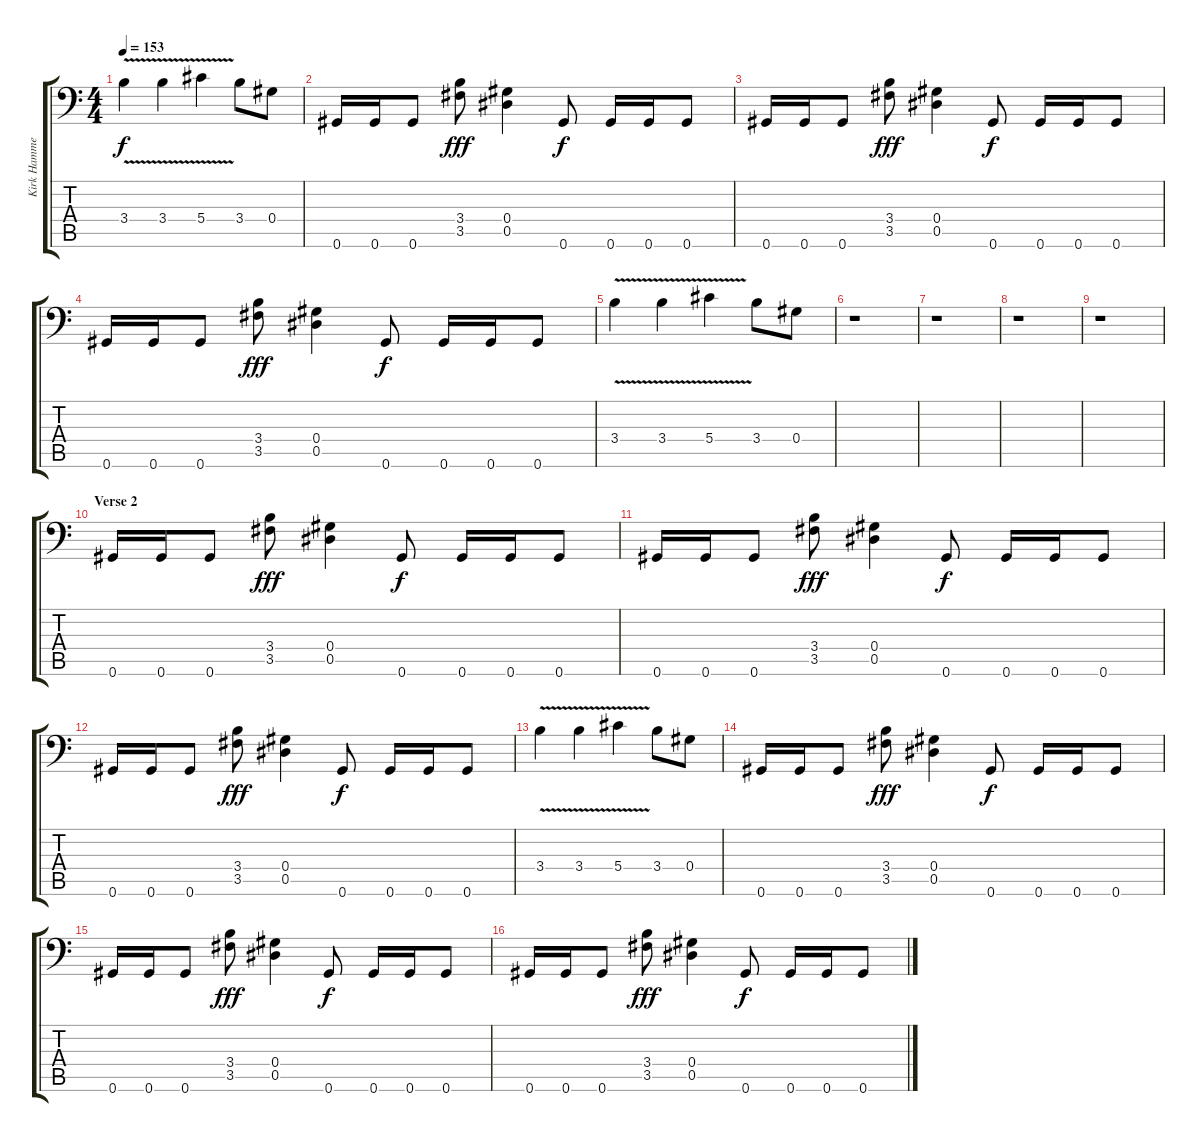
\track ("Kirk Hammett (Guitar)" "Kirk Hamme") {instrument overdrivenguitar}
\staff {score tabs}
\tuning (Bb3 F3 Db3 Ab2 Eb2 Ab1) {hide}
\ts (4 4)
\tempo 153
\clef f4
\ks c
3.4{v}.4{dy f} 3.4{v}.4 5.4{v}.4 3.4.8 0.4.8 |
0.6.16 0.6.16 0.6.8 (3.4 3.5).8{dy fff} (0.4 0.5).4 0.6.8{dy f} 0.6.16 0.6.16 0.6.8 |
0.6.16 0.6.16 0.6.8 (3.4 3.5).8{dy fff} (0.4 0.5).4 0.6.8{dy f} 0.6.16 0.6.16 0.6.8 |
0.6.16 0.6.16 0.6.8 (3.4 3.5).8{dy fff} (0.4 0.5).4 0.6.8{dy f} 0.6.16 0.6.16 0.6.8 |
3.4{v}.4 3.4{v}.4 5.4{v}.4 3.4.8 0.4.8 |
r.1 |
r.1 |
r.1 |
r.1 |
\section ("" "Verse 2")
0.6.16 0.6.16 0.6.8 (3.4 3.5).8{dy fff} (0.4 0.5).4 0.6.8{dy f} 0.6.16 0.6.16 0.6.8 |
0.6.16 0.6.16 0.6.8 (3.4 3.5).8{dy fff} (0.4 0.5).4 0.6.8{dy f} 0.6.16 0.6.16 0.6.8 |
0.6.16 0.6.16 0.6.8 (3.4 3.5).8{dy fff} (0.4 0.5).4 0.6.8{dy f} 0.6.16 0.6.16 0.6.8 |
3.4{v}.4 3.4{v}.4 5.4{v}.4 3.4.8 0.4.8 |
0.6.16 0.6.16 0.6.8 (3.4 3.5).8{dy fff} (0.4 0.5).4 0.6.8{dy f} 0.6.16 0.6.16 0.6.8 |
0.6.16 0.6.16 0.6.8 (3.4 3.5).8{dy fff} (0.4 0.5).4 0.6.8{dy f} 0.6.16 0.6.16 0.6.8 |
0.6.16 0.6.16 0.6.8 (3.4 3.5).8{dy fff} (0.4 0.5).4 0.6.8{dy f} 0.6.16 0.6.16 0.6.8
